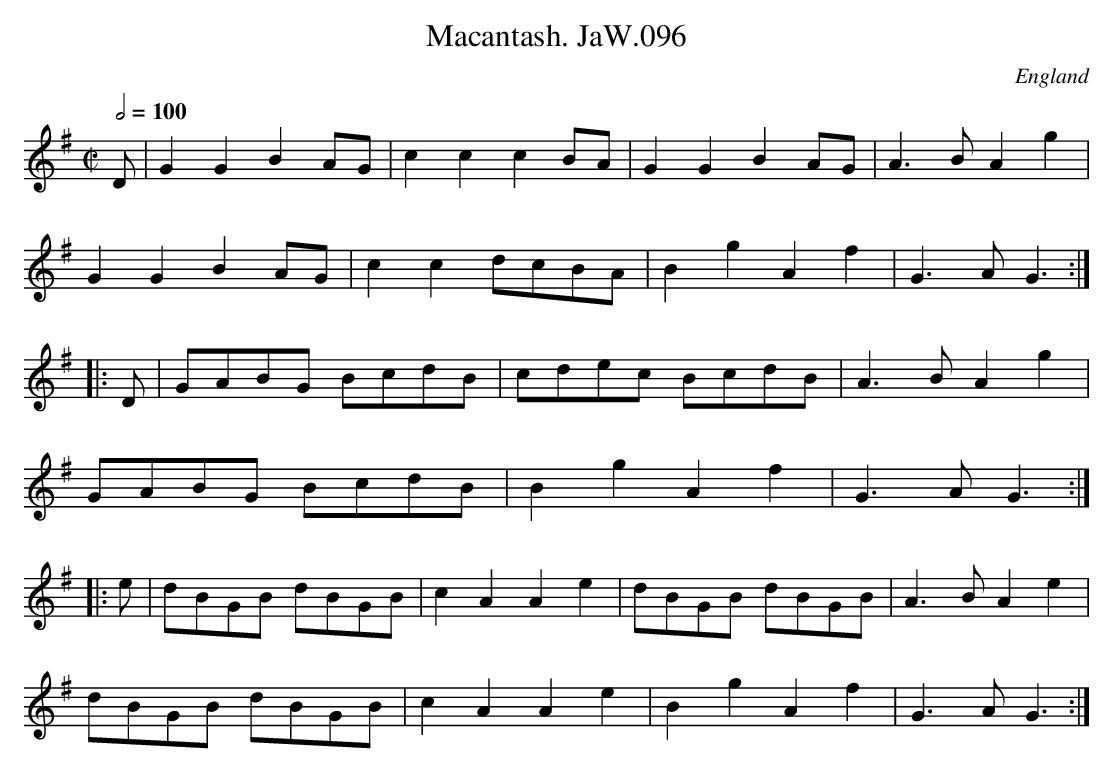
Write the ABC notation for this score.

X:1
T:Macantash. JaW.096
L:1/8
L:1/8
M:C|
O:England
Q:1/2=100
K:G
D|G2G2 B2AG|c2c2 c2BA|G2G2 B2AG|A3B A2g2|!
G2G2 B2AG|c2c2 dcBA|B2g2A2f2|G3A G3:|!
|:D|GABG BcdB|cdec BcdB|A3B A2g2|!
GABG BcdB|B2g2 A2f2|G3A G3:|!
|:e|dBGB dBGB|c2A2 A2e2|dBGB dBGB|A3B A2e2|!
dBGB dBGB|c2A2 A2e2|B2g2 A2f2|G3A G3:|
